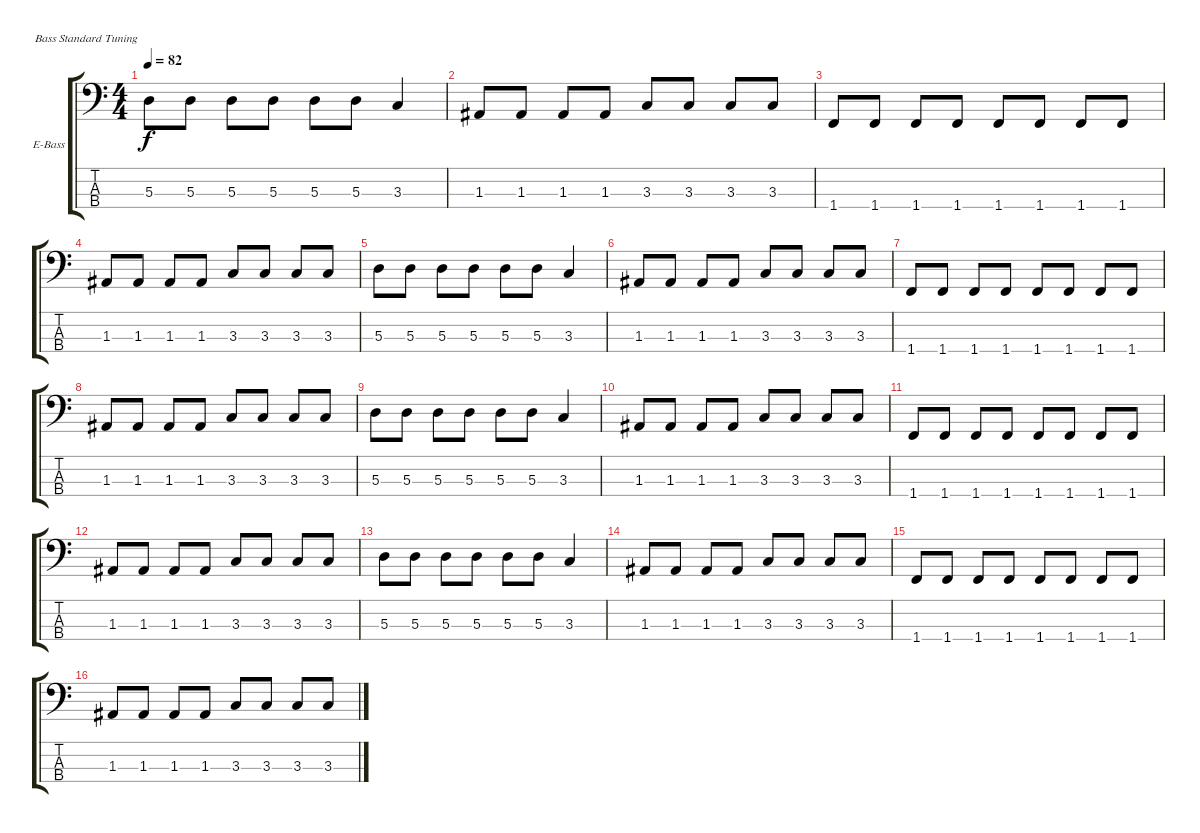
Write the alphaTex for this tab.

\bracketExtendMode groupsimilarinstruments
\firstSystemTrackNameOrientation horizontal
\otherSystemsTrackNameOrientation horizontal
\track ("BASS" "E-Bass") {instrument electricbassfinger}
\staff {score tabs}
\tuning (G2 D2 A1 E1)
\ts (4 4)
\tempo 82
\clef f4
\ks c
5.3.8{dy f} 5.3.8 5.3.8 5.3.8 5.3.8 5.3.8 3.3.4 |
1.3.8 1.3.8 1.3.8 1.3.8 3.3.8 3.3.8 3.3.8 3.3.8 |
1.4.8 1.4.8 1.4.8 1.4.8 1.4.8 1.4.8 1.4.8 1.4.8 |
1.3.8 1.3.8 1.3.8 1.3.8 3.3.8 3.3.8 3.3.8 3.3.8 |
5.3.8 5.3.8 5.3.8 5.3.8 5.3.8 5.3.8 3.3.4 |
1.3.8 1.3.8 1.3.8 1.3.8 3.3.8 3.3.8 3.3.8 3.3.8 |
1.4.8 1.4.8 1.4.8 1.4.8 1.4.8 1.4.8 1.4.8 1.4.8 |
1.3.8 1.3.8 1.3.8 1.3.8 3.3.8 3.3.8 3.3.8 3.3.8 |
5.3.8 5.3.8 5.3.8 5.3.8 5.3.8 5.3.8 3.3.4 |
1.3.8 1.3.8 1.3.8 1.3.8 3.3.8 3.3.8 3.3.8 3.3.8 |
1.4.8 1.4.8 1.4.8 1.4.8 1.4.8 1.4.8 1.4.8 1.4.8 |
1.3.8 1.3.8 1.3.8 1.3.8 3.3.8 3.3.8 3.3.8 3.3.8 |
5.3.8 5.3.8 5.3.8 5.3.8 5.3.8 5.3.8 3.3.4 |
1.3.8 1.3.8 1.3.8 1.3.8 3.3.8 3.3.8 3.3.8 3.3.8 |
1.4.8 1.4.8 1.4.8 1.4.8 1.4.8 1.4.8 1.4.8 1.4.8 |
1.3.8 1.3.8 1.3.8 1.3.8 3.3.8 3.3.8 3.3.8 3.3.8
